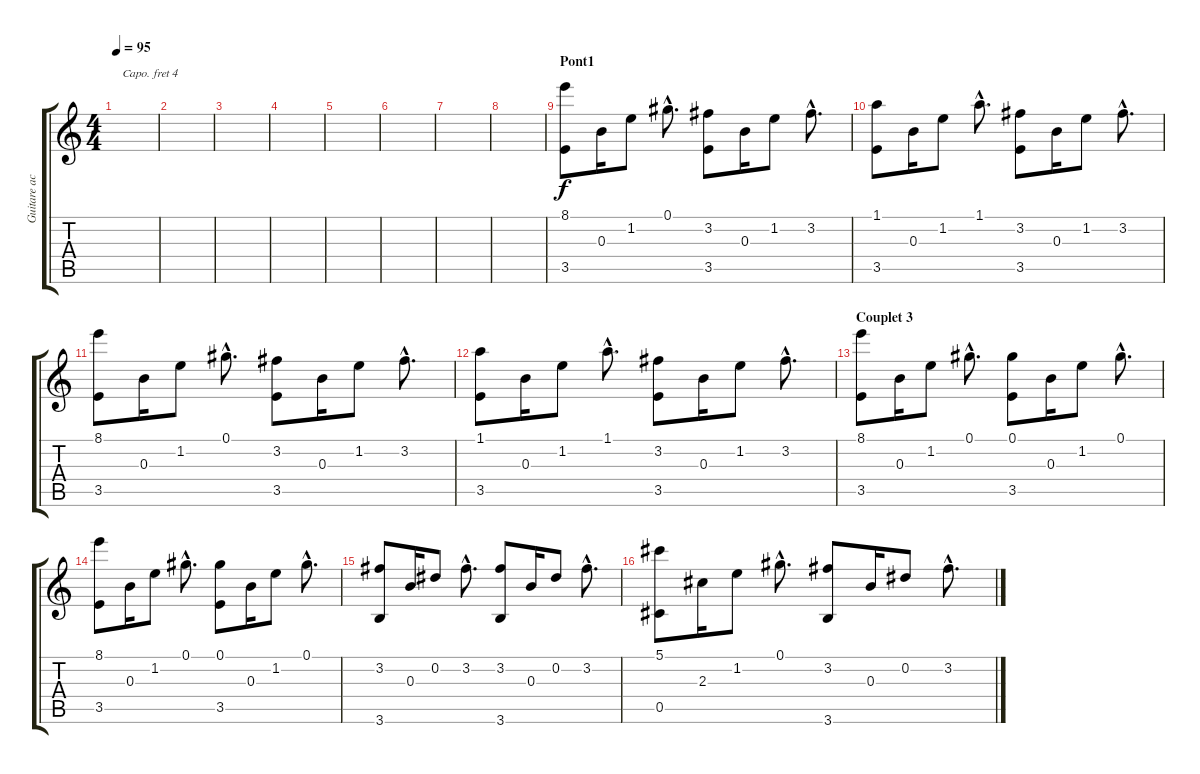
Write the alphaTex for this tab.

\track ("Guitare acoustique1" "Guitare ac") {instrument acousticguitarsteel}
\staff {score tabs}
\capo 4
\tuning (E4 B3 G3 D3 A2 E2) {hide}
\ts (4 4)
\tempo 95
\clef g2
\ks c
|
|
|
|
|
|
|
|
\section ("" "Pont1")
(8.1 3.5).8 0.3.16 1.2.8 0.1{hac}.8{d} (3.2 3.5).8 0.3.16 1.2.8 3.2{hac}.8{d} |
(1.1 3.5).8 0.3.16 1.2.8 1.1{hac}.8{d} (3.2 3.5).8 0.3.16 1.2.8 3.2{hac}.8{d} |
(8.1 3.5).8 0.3.16 1.2.8 0.1{hac}.8{d} (3.2 3.5).8 0.3.16 1.2.8 3.2{hac}.8{d} |
(1.1 3.5).8 0.3.16 1.2.8 1.1{hac}.8{d} (3.2 3.5).8 0.3.16 1.2.8 3.2{hac}.8{d} |
\section ("" "Couplet 3")
(8.1 3.5).8 0.3.16 1.2.8 0.1{hac}.8{d} (0.1 3.5).8 0.3.16 1.2.8 0.1{hac}.8{d} |
(8.1 3.5).8 0.3.16 1.2.8 0.1{hac}.8{d} (0.1 3.5).8 0.3.16 1.2.8 0.1{hac}.8{d} |
(3.2 3.6).8 0.3.16 0.2.8 3.2{hac}.8{d} (3.2 3.6).8 0.3.16 0.2.8 3.2{hac}.8{d} |
(5.1 0.5).8 2.3.16 1.2.8 0.1{hac}.8{d} (3.2 3.6).8 0.3.16 0.2.8 3.2{hac}.8{d}
